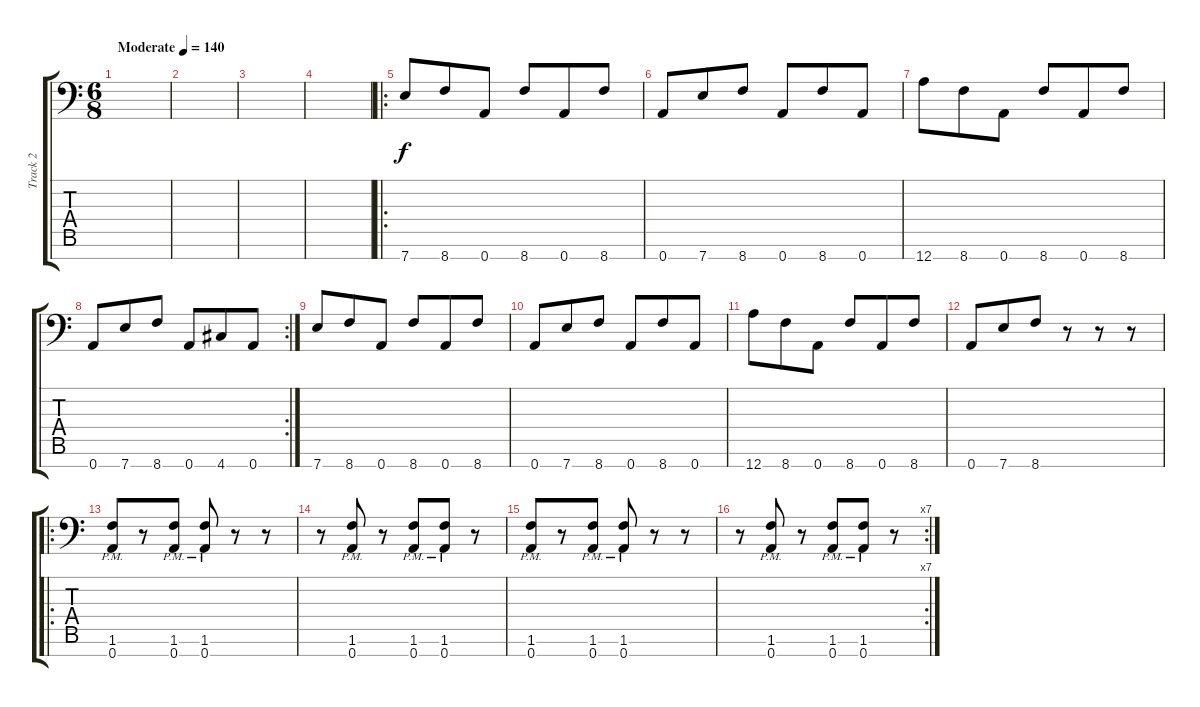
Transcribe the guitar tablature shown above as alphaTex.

\track ("Track 2" "Track 2") {instrument distortionguitar}
\staff {score tabs}
\tuning (E4 B3 G3 D3 A2 E2 A1) {hide}
\ts (6 8)
\tempo (140 "Moderate")
\clef f4
\ks c
|
|
|
|
\ro
7.7.8 8.7.8 0.7.8 8.7.8 0.7.8 8.7.8 |
0.7.8 7.7.8 8.7.8 0.7.8 8.7.8 0.7.8 |
12.7.8 8.7.8 0.7.8 8.7.8 0.7.8 8.7.8 |
\rc 2
0.7.8 7.7.8 8.7.8 0.7.8 4.7.8 0.7.8 |
7.7.8 8.7.8 0.7.8 8.7.8 0.7.8 8.7.8 |
0.7.8 7.7.8 8.7.8 0.7.8 8.7.8 0.7.8 |
12.7.8 8.7.8 0.7.8 8.7.8 0.7.8 8.7.8 |
0.7.8 7.7.8 8.7.8 r.8 r.8 r.8 |
\ro
(1.6{pm} 0.7{pm}).8 r.8 (1.6{pm} 0.7{pm}).8 (1.6{pm} 0.7{pm}).8 r.8 r.8 |
r.8 (1.6{pm} 0.7{pm}).8 r.8 (1.6{pm} 0.7{pm}).8 (1.6{pm} 0.7{pm}).8 r.8 |
(1.6{pm} 0.7{pm}).8 r.8 (1.6{pm} 0.7{pm}).8 (1.6{pm} 0.7{pm}).8 r.8 r.8 |
\rc 7
r.8 (1.6{pm} 0.7{pm}).8 r.8 (1.6{pm} 0.7{pm}).8 (1.6{pm} 0.7{pm}).8 r.8
